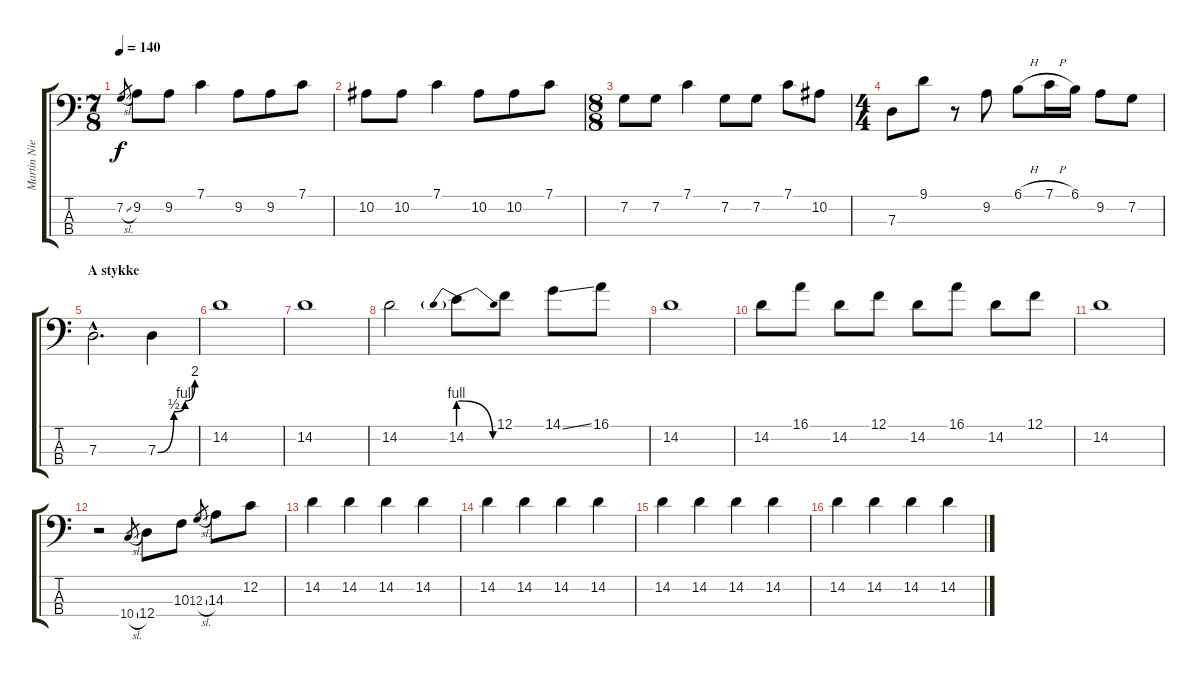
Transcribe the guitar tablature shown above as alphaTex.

\track ("Martin Nielsen (Bass)" "Martin Nie") {instrument electricbasspick}
\staff {score tabs}
\tuning (F2 C2 G1 D1) {hide}
\ts (7 8)
\tempo 140
\clef f4
\ks c
7.2{sl}.8{gr dy f} 9.2.8 9.2.8 7.1.4 9.2.8 9.2.8 7.1.8 |
10.2.8 10.2.8 7.1.4 10.2.8 10.2.8 7.1.8 |
\ts (8 8)
7.2.8 7.2.8 7.1.4 7.2.8 7.2.8 7.1.8 10.2.8 |
\ts (4 4)
7.3.8 9.1.8 r.8 9.2.8 6.1{h}.8 7.1{h}.16 6.1.16 9.2.8 7.2.8 |
\section ("" "A stykke")
7.3{hac}.2{d} 7.3{be (custom 0 0 26 2 44 4 60 8)}.4 |
14.2.1 |
14.2.1 |
14.2.2 14.2{be (prebendrelease 0 4 60 0)}.8 12.1.8 14.1{ss}.8 16.1.8 |
14.2.1 |
14.2.8 16.1.8 14.2.8 12.1.8 14.2.8 16.1.8 14.2.8 12.1.8 |
14.2.1 |
r.2 10.4{sl}.8{gr} 12.4.8 10.3.8 12.3{sl}.8{gr} 14.3.8 12.2.8 |
14.2.4 14.2.4 14.2.4 14.2.4 |
14.2.4 14.2.4 14.2.4 14.2.4 |
14.2.4 14.2.4 14.2.4 14.2.4 |
14.2.4 14.2.4 14.2.4 14.2.4
